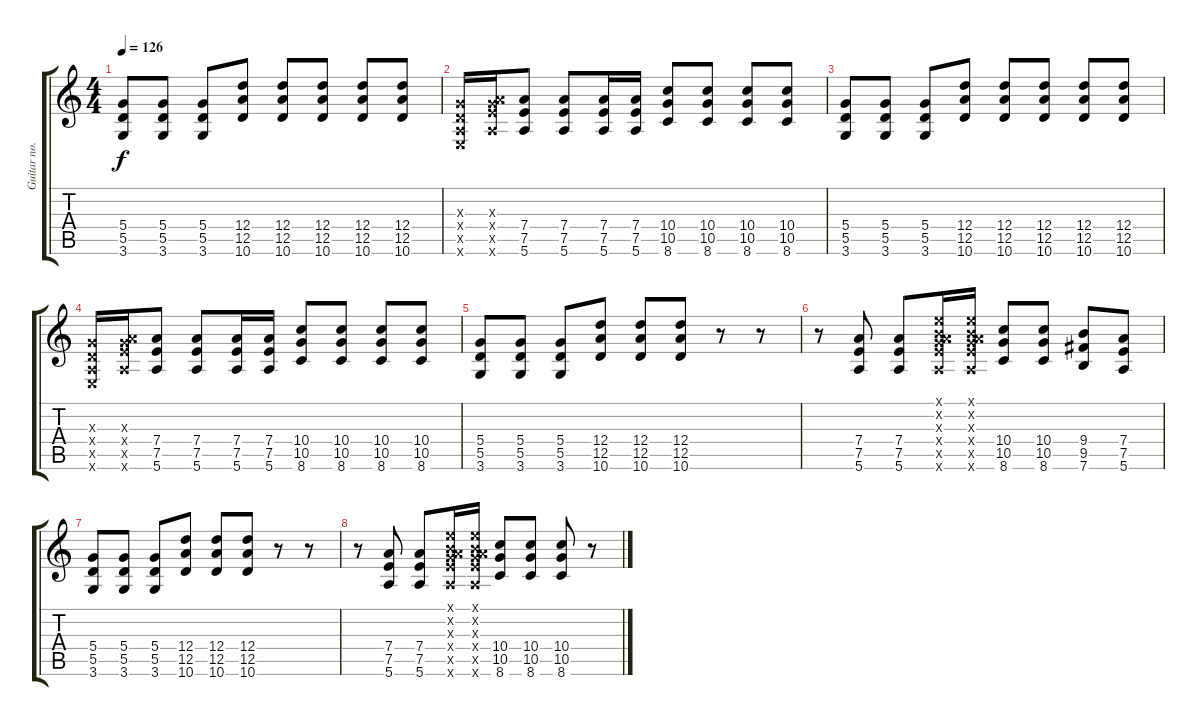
\track ("Guitar no.2" "Guitar no.") {instrument distortionguitar}
\staff {score tabs}
\tuning (E4 B3 G3 D3 A2 E2) {hide}
\ts (4 4)
\tempo 126
\clef g2
\ks c
(5.4 5.5 3.6).8{dy f instrument distortionguitar} (5.4 5.5 3.6).8 (5.4 5.5 3.6).8 (12.4 12.5 10.6).8 (12.4 12.5 10.6).8 (12.4 12.5 10.6).8 (12.4 12.5 10.6).8 (12.4 12.5 10.6).8 |
(0.3{x} 0.4{x} 0.5{x} 0.6{x}).16 (0.3{x} 7.4{x} 7.5{x} 5.6{x}).16 (7.4 7.5 5.6).8 (7.4 7.5 5.6).8 (7.4 7.5 5.6).16 (7.4 7.5 5.6).16 (10.4 10.5 8.6).8 (10.4 10.5 8.6).8 (10.4 10.5 8.6).8 (10.4 10.5 8.6).8 |
(5.4 5.5 3.6).8{instrument distortionguitar} (5.4 5.5 3.6).8 (5.4 5.5 3.6).8 (12.4 12.5 10.6).8 (12.4 12.5 10.6).8 (12.4 12.5 10.6).8 (12.4 12.5 10.6).8 (12.4 12.5 10.6).8 |
(0.3{x} 0.4{x} 0.5{x} 0.6{x}).16 (0.3{x} 7.4{x} 7.5{x} 5.6{x}).16 (7.4 7.5 5.6).8 (7.4 7.5 5.6).8 (7.4 7.5 5.6).16 (7.4 7.5 5.6).16 (10.4 10.5 8.6).8 (10.4 10.5 8.6).8 (10.4 10.5 8.6).8 (10.4 10.5 8.6).8 |
(5.4 5.5 3.6).8 (5.4 5.5 3.6).8 (5.4 5.5 3.6).8 (12.4 12.5 10.6).8 (12.4 12.5 10.6).8 (12.4 12.5 10.6).8 r.8 r.8 |
r.8 (7.4 7.5 5.6).8 (7.4 7.5 5.6).8 (0.1{x} 0.2{x} 0.3{x} 7.4{x} 7.5{x} 5.6{x}).16 (0.1{x} 0.2{x} 0.3{x} 7.4{x} 7.5{x} 5.6{x}).16 (10.4 10.5 8.6).8 (10.4 10.5 8.6).8 (9.4 9.5 7.6).8 (7.4 7.5 5.6).8 |
(5.4 5.5 3.6).8 (5.4 5.5 3.6).8 (5.4 5.5 3.6).8 (12.4 12.5 10.6).8 (12.4 12.5 10.6).8 (12.4 12.5 10.6).8 r.8 r.8 |
r.8 (7.4 7.5 5.6).8 (7.4 7.5 5.6).8 (0.1{x} 0.2{x} 0.3{x} 7.4{x} 7.5{x} 5.6{x}).16 (0.1{x} 0.2{x} 0.3{x} 7.4{x} 7.5{x} 5.6{x}).16 (10.4 10.5 8.6).8 (10.4 10.5 8.6).8 (10.4 10.5 8.6).8 r.8
